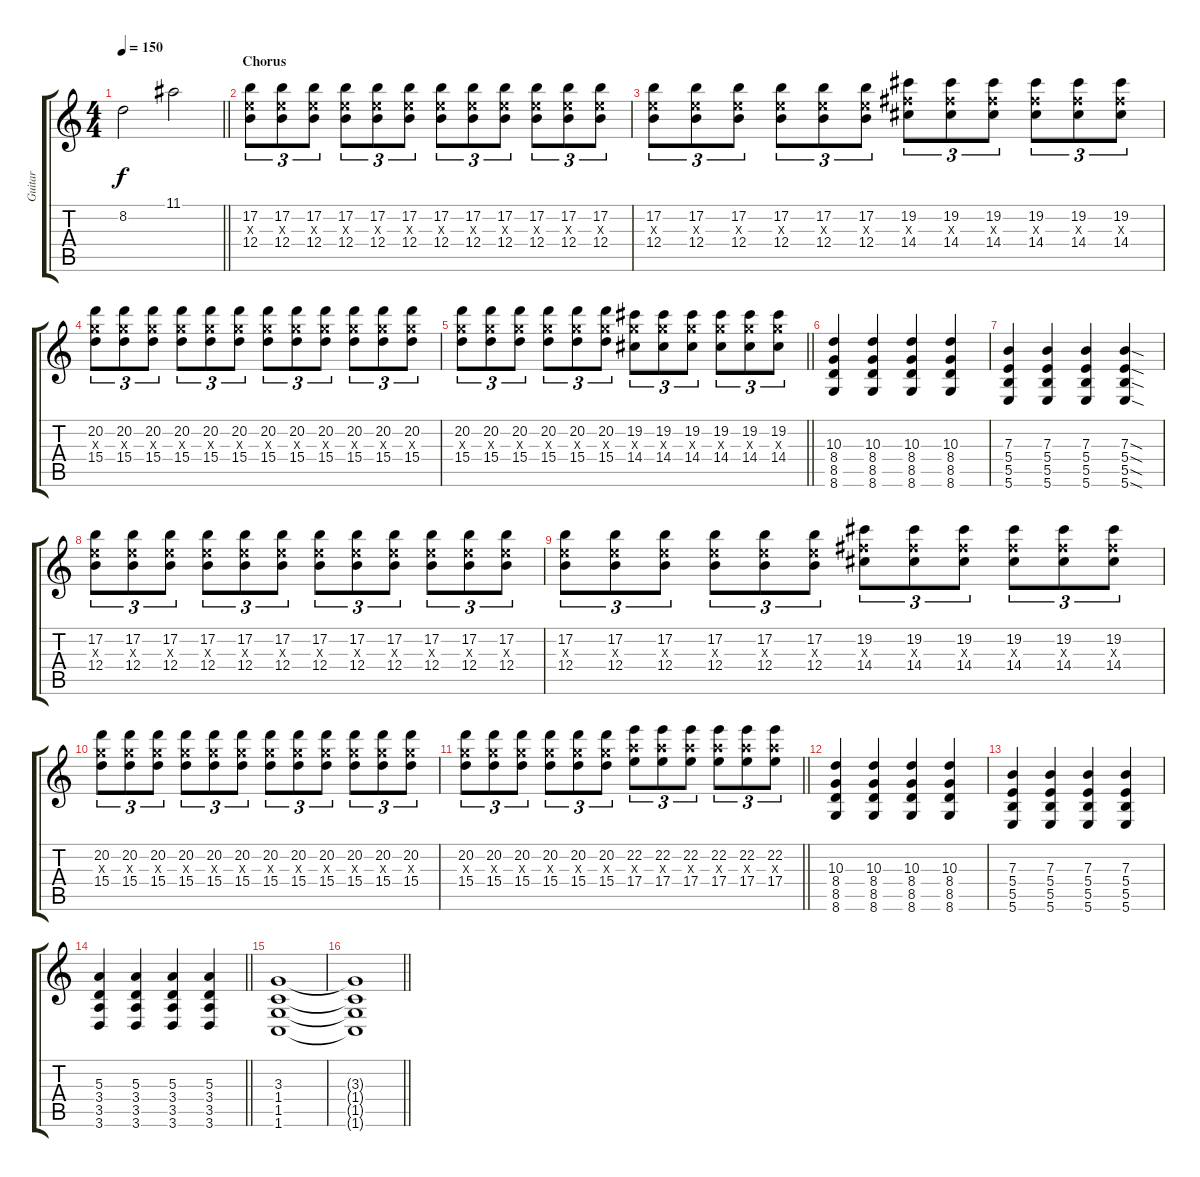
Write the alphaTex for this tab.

\track ("Guitar" "Guitar") {instrument distortionguitar}
\staff {score tabs}
\tuning (B3 Gb3 E3 B2 Gb2 B1) {hide}
\ts (4 4)
\tempo 150
\clef g2
\barLineRight lightlight
\ks c
8.2.2{dy f} 11.1.2 |
\section ("" "Chorus")
(17.2 12.3{x} 12.4).8{tu (3 2)} (17.2 12.3{x} 12.4).8{tu (3 2)} (17.2 12.3{x} 12.4).8{tu (3 2)} (17.2 12.3{x} 12.4).8{tu (3 2)} (17.2 12.3{x} 12.4).8{tu (3 2)} (17.2 12.3{x} 12.4).8{tu (3 2)} (17.2 12.3{x} 12.4).8{tu (3 2)} (17.2 12.3{x} 12.4).8{tu (3 2)} (17.2 12.3{x} 12.4).8{tu (3 2)} (17.2 12.3{x} 12.4).8{tu (3 2)} (17.2 12.3{x} 12.4).8{tu (3 2)} (17.2 12.3{x} 12.4).8{tu (3 2)} |
(17.2 12.3{x} 12.4).8{tu (3 2)} (17.2 12.3{x} 12.4).8{tu (3 2)} (17.2 12.3{x} 12.4).8{tu (3 2)} (17.2 12.3{x} 12.4).8{tu (3 2)} (17.2 12.3{x} 12.4).8{tu (3 2)} (17.2 12.3{x} 12.4).8{tu (3 2)} (19.2 14.3{x} 14.4).8{tu (3 2)} (19.2 14.3{x} 14.4).8{tu (3 2)} (19.2 14.3{x} 14.4).8{tu (3 2)} (19.2 14.3{x} 14.4).8{tu (3 2)} (19.2 14.3{x} 14.4).8{tu (3 2)} (19.2 14.3{x} 14.4).8{tu (3 2)} |
(20.2 15.3{x} 15.4).8{tu (3 2)} (20.2 15.3{x} 15.4).8{tu (3 2)} (20.2 15.3{x} 15.4).8{tu (3 2)} (20.2 15.3{x} 15.4).8{tu (3 2)} (20.2 15.3{x} 15.4).8{tu (3 2)} (20.2 15.3{x} 15.4).8{tu (3 2)} (20.2 15.3{x} 15.4).8{tu (3 2)} (20.2 15.3{x} 15.4).8{tu (3 2)} (20.2 15.3{x} 15.4).8{tu (3 2)} (20.2 15.3{x} 15.4).8{tu (3 2)} (20.2 15.3{x} 15.4).8{tu (3 2)} (20.2 15.3{x} 15.4).8{tu (3 2)} |
\barLineRight lightlight
(20.2 15.3{x} 15.4).8{tu (3 2)} (20.2 15.3{x} 15.4).8{tu (3 2)} (20.2 15.3{x} 15.4).8{tu (3 2)} (20.2 15.3{x} 15.4).8{tu (3 2)} (20.2 15.3{x} 15.4).8{tu (3 2)} (20.2 15.3{x} 15.4).8{tu (3 2)} (19.2 15.3{x} 14.4).8{tu (3 2)} (19.2 15.3{x} 14.4).8{tu (3 2)} (19.2 15.3{x} 14.4).8{tu (3 2)} (19.2 15.3{x} 14.4).8{tu (3 2)} (19.2 15.3{x} 14.4).8{tu (3 2)} (19.2 15.3{x} 14.4).8{tu (3 2)} |
(10.3 8.4 8.5 8.6).4 (10.3 8.4 8.5 8.6).4 (10.3 8.4 8.5 8.6).4 (10.3 8.4 8.5 8.6).4 |
(7.3 5.4 5.5 5.6).4 (7.3 5.4 5.5 5.6).4 (7.3 5.4 5.5 5.6).4 (7.3{sod} 5.4{sod} 5.5{sod} 5.6{sod}).4 |
(17.2 12.3{x} 12.4).8{tu (3 2)} (17.2 12.3{x} 12.4).8{tu (3 2)} (17.2 12.3{x} 12.4).8{tu (3 2)} (17.2 12.3{x} 12.4).8{tu (3 2)} (17.2 12.3{x} 12.4).8{tu (3 2)} (17.2 12.3{x} 12.4).8{tu (3 2)} (17.2 12.3{x} 12.4).8{tu (3 2)} (17.2 12.3{x} 12.4).8{tu (3 2)} (17.2 12.3{x} 12.4).8{tu (3 2)} (17.2 12.3{x} 12.4).8{tu (3 2)} (17.2 12.3{x} 12.4).8{tu (3 2)} (17.2 12.3{x} 12.4).8{tu (3 2)} |
(17.2 12.3{x} 12.4).8{tu (3 2)} (17.2 12.3{x} 12.4).8{tu (3 2)} (17.2 12.3{x} 12.4).8{tu (3 2)} (17.2 12.3{x} 12.4).8{tu (3 2)} (17.2 12.3{x} 12.4).8{tu (3 2)} (17.2 12.3{x} 12.4).8{tu (3 2)} (19.2 14.3{x} 14.4).8{tu (3 2)} (19.2 14.3{x} 14.4).8{tu (3 2)} (19.2 14.3{x} 14.4).8{tu (3 2)} (19.2 14.3{x} 14.4).8{tu (3 2)} (19.2 14.3{x} 14.4).8{tu (3 2)} (19.2 14.3{x} 14.4).8{tu (3 2)} |
(20.2 15.3{x} 15.4).8{tu (3 2)} (20.2 15.3{x} 15.4).8{tu (3 2)} (20.2 15.3{x} 15.4).8{tu (3 2)} (20.2 15.3{x} 15.4).8{tu (3 2)} (20.2 15.3{x} 15.4).8{tu (3 2)} (20.2 15.3{x} 15.4).8{tu (3 2)} (20.2 15.3{x} 15.4).8{tu (3 2)} (20.2 15.3{x} 15.4).8{tu (3 2)} (20.2 15.3{x} 15.4).8{tu (3 2)} (20.2 15.3{x} 15.4).8{tu (3 2)} (20.2 15.3{x} 15.4).8{tu (3 2)} (20.2 15.3{x} 15.4).8{tu (3 2)} |
\barLineRight lightlight
(20.2 15.3{x} 15.4).8{tu (3 2)} (20.2 15.3{x} 15.4).8{tu (3 2)} (20.2 15.3{x} 15.4).8{tu (3 2)} (20.2 15.3{x} 15.4).8{tu (3 2)} (20.2 15.3{x} 15.4).8{tu (3 2)} (20.2 15.3{x} 15.4).8{tu (3 2)} (22.2 17.3{x} 17.4).8{tu (3 2)} (22.2 17.3{x} 17.4).8{tu (3 2)} (22.2 17.3{x} 17.4).8{tu (3 2)} (22.2 17.3{x} 17.4).8{tu (3 2)} (22.2 17.3{x} 17.4).8{tu (3 2)} (22.2 17.3{x} 17.4).8{tu (3 2)} |
(10.3 8.4 8.5 8.6).4 (10.3 8.4 8.5 8.6).4 (10.3 8.4 8.5 8.6).4 (10.3 8.4 8.5 8.6).4 |
(7.3 5.4 5.5 5.6).4 (7.3 5.4 5.5 5.6).4 (7.3 5.4 5.5 5.6).4 (7.3 5.4 5.5 5.6).4 |
\barLineRight lightlight
(5.3 3.4 3.5 3.6).4 (5.3 3.4 3.5 3.6).4 (5.3 3.4 3.5 3.6).4 (5.3 3.4 3.5 3.6).4 |
(3.3 1.4 1.5 1.6).1 |
\barLineRight lightlight
(3.3{t} 1.4{t} 1.5{t} 1.6{t}).1
